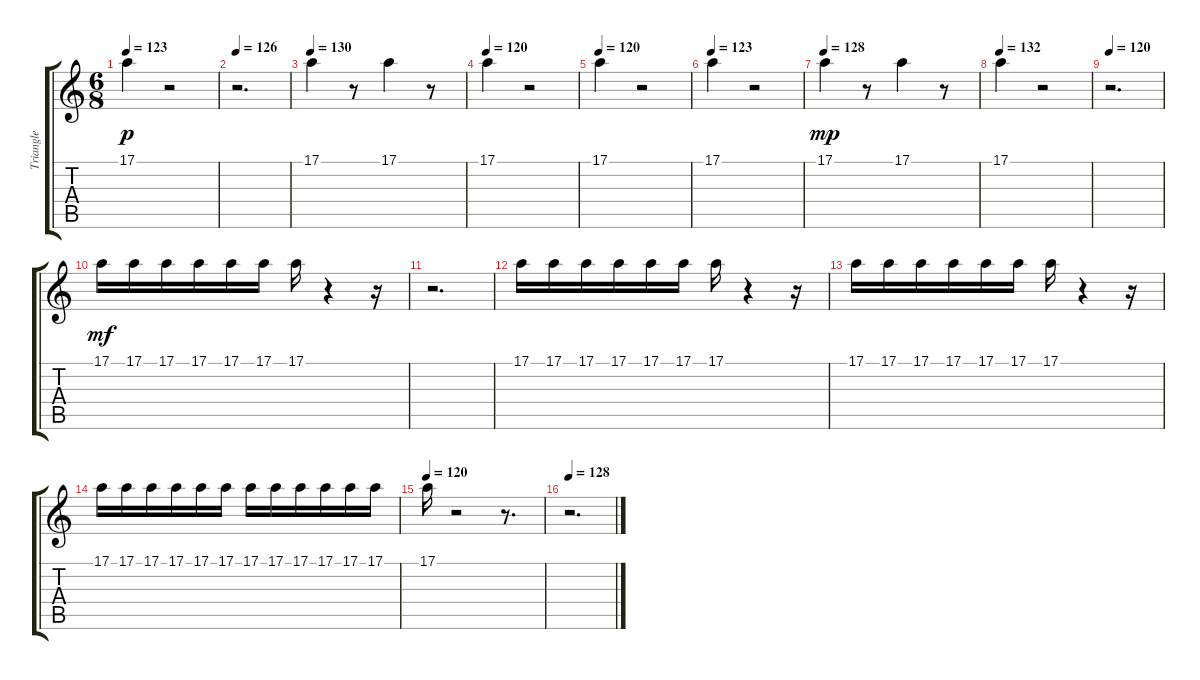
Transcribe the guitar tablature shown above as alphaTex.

\track ("Triangle" "Triangle") {instrument pizzicatostrings}
\staff {score tabs}
\tuning (E4 B3 G3 D3 A2 E2) {hide}
\ts (6 8)
\tempo 123
\clef g2
\ks c
17.1.4{dy p} r.2 |
\tempo 126
r.2{d} |
\tempo 130
17.1.4 r.8 17.1.4 r.8 |
\tempo 120
17.1.4 r.2 |
\tempo 120
17.1.4 r.2 |
\tempo 123
17.1.4 r.2 |
\tempo 128
17.1.4{dy mp} r.8 17.1.4 r.8 |
\tempo 132
17.1.4 r.2 |
\tempo 120
r.2{d} |
17.1.16{dy mf} 17.1.16 17.1.16 17.1.16 17.1.16 17.1.16 17.1.16 r.4 r.16 |
r.2{d} |
17.1.16 17.1.16 17.1.16 17.1.16 17.1.16 17.1.16 17.1.16 r.4 r.16 |
17.1.16 17.1.16 17.1.16 17.1.16 17.1.16 17.1.16 17.1.16 r.4 r.16 |
17.1.16 17.1.16 17.1.16 17.1.16 17.1.16 17.1.16 17.1.16 17.1.16 17.1.16 17.1.16 17.1.16 17.1.16 |
\tempo 120
17.1.16 r.2 r.8{d} |
\tempo 128
r.2{d}
